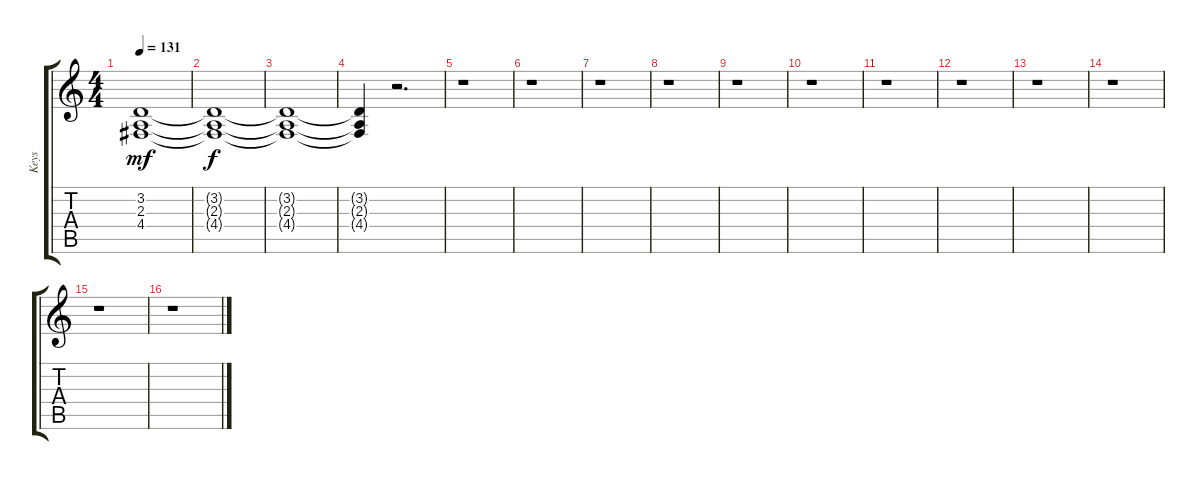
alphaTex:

\track ("Keys" "Keys") {instrument electricpiano1}
\staff {score tabs}
\tuning (E4 B3 G3 D3 A2 E2) {hide}
\ts (4 4)
\tempo 131
\clef g2
\ks c
(3.2 2.3 4.4).1{dy mf} |
(3.2{t} 2.3{t} 4.4{t}).1{dy f} |
(3.2{t} 2.3{t} 4.4{t}).1 |
(3.2{t} 2.3{t} 4.4{t}).4 r.2{d} |
r.1 |
r.1 |
r.1 |
r.1 |
r.1 |
r.1 |
r.1 |
r.1 |
r.1 |
r.1 |
r.1 |
r.1
